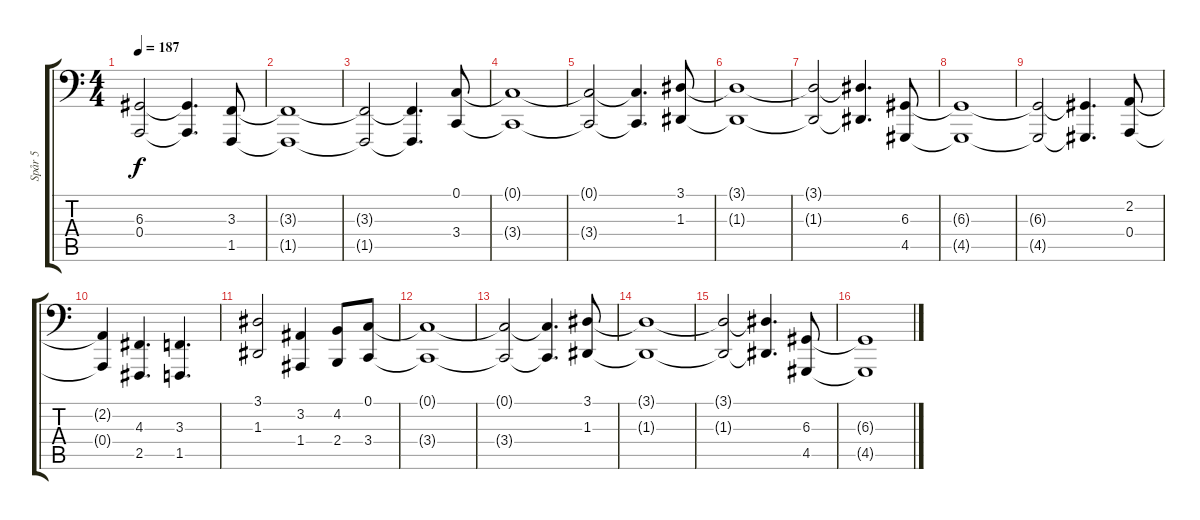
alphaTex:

\track ("Spår 5" "Spår 5") {instrument stringensemble1}
\staff {score tabs}
\tuning (C3 G2 D2 A1 E1 B0) {hide}
\ts (4 4)
\tempo 187
\clef f4
\ks c
(6.3{t} 0.4).2{dy f} (6.3{t} 0.4{t}).4{d} (3.3 1.5).8 |
(3.3{t} 1.5{t}).1 |
(3.3{t} 1.5{t}).2 (3.3{t} 1.5{t}).4{d} (0.1 3.4).8 |
(0.1{t} 3.4{t}).1 |
(0.1{t} 3.4{t}).2 (0.1{t} 3.4{t}).4{d} (3.1 1.3).8 |
(3.1{t} 1.3{t}).1 |
(3.1{t} 1.3{t}).2 (3.1{t} 1.3{t}).4{d} (6.3 4.5).8 |
(6.3{t} 4.5{t}).1 |
(6.3{t} 4.5{t}).2 (6.3{t} 4.5{t}).4{d} (2.2 0.4).8 |
(2.2{t} 0.4{t}).4 (4.3 2.5).4{d} (3.3 1.5).4{d} |
(3.1 1.3).2 (3.2 1.4).4 (4.2 2.4).8 (0.1 3.4).8 |
(0.1{t} 3.4{t}).1 |
(0.1{t} 3.4{t}).2 (0.1{t} 3.4{t}).4{d} (3.1 1.3).8 |
(3.1{t} 1.3{t}).1 |
(3.1{t} 1.3{t}).2 (3.1{t} 1.3{t}).4{d} (6.3 4.5).8 |
(6.3{t} 4.5{t}).1
